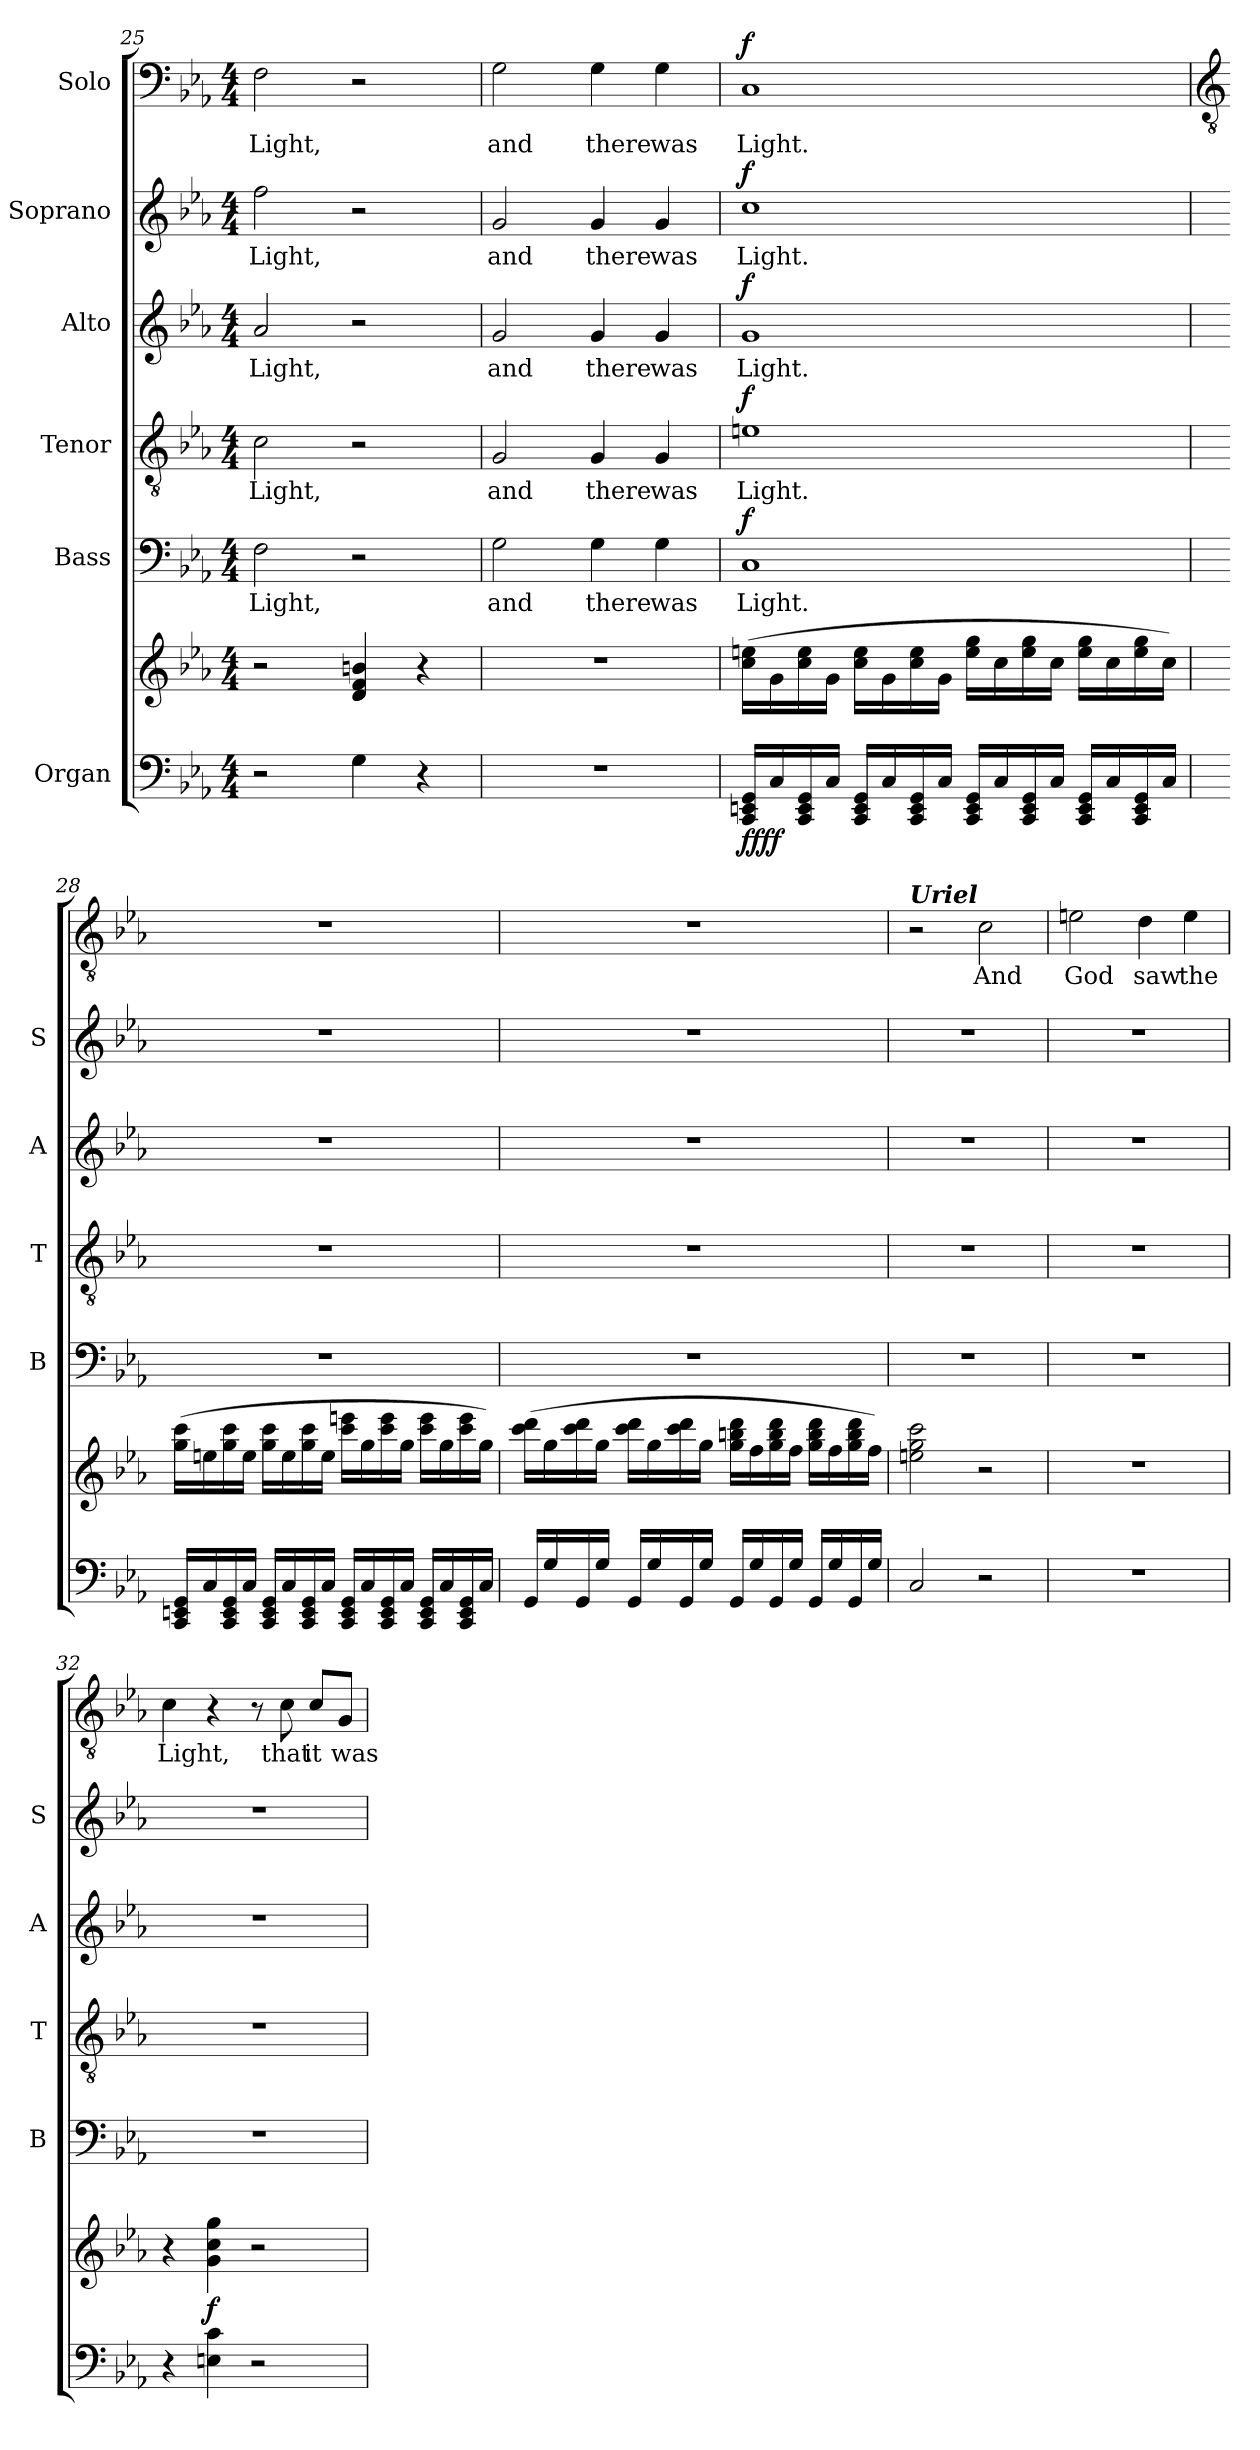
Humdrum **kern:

**kern	**kern	**dynam	**kern	**text	**dynam	**kern	**text	**dynam	**kern	**text	**dynam	**kern	**text	**dynam	**kern	**text	**dynam
*part6	*part6	*part6	*part5	*part5	*part5	*part4	*part4	*part4	*part3	*part3	*part3	*part2	*part2	*part2	*part1	*part1	*part1
*staff7	*staff6	*staff6/7	*staff5	*staff5	*staff5	*staff4	*staff4	*staff4	*staff3	*staff3	*staff3	*staff2	*staff2	*staff2	*staff1	*staff1	*staff1
*I"Organ	*	*	*I"Bass	*	*	*I"Tenor	*	*	*I"Alto	*	*	*I"Soprano	*	*	*I"Solo	*	*
*	*	*	*I'B	*	*	*I'T	*	*	*I'A	*	*	*I'S	*	*	*	*	*
*clefF4	*clefG2	*	*clefF4	*	*	*clefGv2	*	*	*clefG2	*	*	*clefG2	*	*	*clefF4	*	*
*k[b-e-a-]	*k[b-e-a-]	*	*k[b-e-a-]	*	*	*k[b-e-a-]	*	*	*k[b-e-a-]	*	*	*k[b-e-a-]	*	*	*k[b-e-a-]	*	*
*E-:	*E-:	*	*E-:	*	*	*E-:	*	*	*E-:	*	*	*E-:	*	*	*E-:	*	*
*M4/4	*M4/4	*	*M4/4	*	*	*M4/4	*	*	*M4/4	*	*	*M4/4	*	*	*M4/4	*	*
=25	=25	=25	=25	=25	=25	=25	=25	=25	=25	=25	=25	=25	=25	=25	=25	=25	=25
!	!	!	!	!LO:LY:b	!	!	!LO:LY:b	!	!	!LO:LY:b	!	!	!LO:LY:b	!	!	!LO:LY:b	!
2r	2r	.	2F\	Light,	.	2c\	Light,	.	2a-/	Light,	.	2ff\	Light,	.	2F\	Light,	.
4G\	4d/ 4f/ 4bn/	.	2r	.	.	2r	.	.	2r	.	.	2r	.	.	2r	.	.
4r	4r	.	.	.	.	.	.	.	.	.	.	.	.	.	.	.	.
=26	=26	=26	=26	=26	=26	=26	=26	=26	=26	=26	=26	=26	=26	=26	=26	=26	=26
!	!	!	!	!LO:LY:b	!	!	!LO:LY:b	!	!	!LO:LY:b	!	!	!LO:LY:b	!	!	!LO:LY:b	!
1r	1r	.	2G\	and	.	2G/	and	.	2g/	and	.	2g/	and	.	2G\	and	.
!	!	!	!	!LO:LY:b	!	!	!LO:LY:b	!	!	!LO:LY:b	!	!	!LO:LY:b	!	!	!LO:LY:b	!
.	.	.	4G\	there	.	4G/	there	.	4g/	there	.	4g/	there	.	4G\	there	.
!	!	!	!	!LO:LY:b	!	!	!LO:LY:b	!	!	!LO:LY:b	!	!	!LO:LY:b	!	!	!LO:LY:b	!
.	.	.	4G\	was	.	4G/	was	.	4g/	was	.	4g/	was	.	4G\	was	.
=27	=27	=27	=27	=27	=27	=27	=27	=27	=27	=27	=27	=27	=27	=27	=27	=27	=27
!	!	!LO:DY:b=2	!	!LO:LY:b	!	!	!LO:LY:b	!	!	!LO:LY:b	!	!	!LO:LY:b	!	!	!LO:LY:b	!
!	!	!LO:DY:n=1:b	!	!	!LO:DY:b	!	!	!LO:DY:b	!	!	!LO:DY:b	!	!	!LO:DY:b	!	!	!LO:DY:b
16CC/ 16EEn/ 16GG/LL	(>16cc\ 16een\LL	ff ff	1C	Light.	f	1en	Light.	f	1g	Light.	f	1cc	Light.	f	1C	Light.	f
16C/	16g\	.	.	.	.	.	.	.	.	.	.	.	.	.	.	.	.
16CC/ 16EE/ 16GG/	16cc\ 16ee\	.	.	.	.	.	.	.	.	.	.	.	.	.	.	.	.
16C/JJ	16g\JJ	.	.	.	.	.	.	.	.	.	.	.	.	.	.	.	.
16CC/ 16EE/ 16GG/LL	16cc\ 16ee\LL	.	.	.	.	.	.	.	.	.	.	.	.	.	.	.	.
16C/	16g\	.	.	.	.	.	.	.	.	.	.	.	.	.	.	.	.
16CC/ 16EE/ 16GG/	16cc\ 16ee\	.	.	.	.	.	.	.	.	.	.	.	.	.	.	.	.
16C/JJ	16g\JJ	.	.	.	.	.	.	.	.	.	.	.	.	.	.	.	.
16CC/ 16EE/ 16GG/LL	16ee\ 16gg\LL	.	.	.	.	.	.	.	.	.	.	.	.	.	.	.	.
16C/	16cc\	.	.	.	.	.	.	.	.	.	.	.	.	.	.	.	.
16CC/ 16EE/ 16GG/	16ee\ 16gg\	.	.	.	.	.	.	.	.	.	.	.	.	.	.	.	.
16C/JJ	16cc\JJ	.	.	.	.	.	.	.	.	.	.	.	.	.	.	.	.
16CC/ 16EE/ 16GG/LL	16ee\ 16gg\LL	.	.	.	.	.	.	.	.	.	.	.	.	.	.	.	.
16C/	16cc\	.	.	.	.	.	.	.	.	.	.	.	.	.	.	.	.
16CC/ 16EE/ 16GG/	16ee\ 16gg\	.	.	.	.	.	.	.	.	.	.	.	.	.	.	.	.
16C/JJ	16cc\JJ)	.	.	.	.	.	.	.	.	.	.	.	.	.	.	.	.
!!LO:LB:g=z
=28	=28	=28	=28	=28	=28	=28	=28	=28	=28	=28	=28	=28	=28	=28	=28	=28	=28
*	*	*	*	*	*	*	*	*	*	*	*	*	*	*	*clefGv2	*	*
16CC/ 16EEn/ 16GG/LL	(>16gg\ 16ccc\LL	.	1r	.	.	1r	.	.	1r	.	.	1r	.	.	1r	.	.
16C/	16een\	.	.	.	.	.	.	.	.	.	.	.	.	.	.	.	.
16CC/ 16EE/ 16GG/	16gg\ 16ccc\	.	.	.	.	.	.	.	.	.	.	.	.	.	.	.	.
16C/JJ	16ee\JJ	.	.	.	.	.	.	.	.	.	.	.	.	.	.	.	.
16CC/ 16EE/ 16GG/LL	16gg\ 16ccc\LL	.	.	.	.	.	.	.	.	.	.	.	.	.	.	.	.
16C/	16ee\	.	.	.	.	.	.	.	.	.	.	.	.	.	.	.	.
16CC/ 16EE/ 16GG/	16gg\ 16ccc\	.	.	.	.	.	.	.	.	.	.	.	.	.	.	.	.
16C/JJ	16ee\JJ	.	.	.	.	.	.	.	.	.	.	.	.	.	.	.	.
16CC/ 16EE/ 16GG/LL	16ccc\ 16eeen\LL	.	.	.	.	.	.	.	.	.	.	.	.	.	.	.	.
16C/	16gg\	.	.	.	.	.	.	.	.	.	.	.	.	.	.	.	.
16CC/ 16EE/ 16GG/	16ccc\ 16eee\	.	.	.	.	.	.	.	.	.	.	.	.	.	.	.	.
16C/JJ	16gg\JJ	.	.	.	.	.	.	.	.	.	.	.	.	.	.	.	.
16CC/ 16EE/ 16GG/LL	16ccc\ 16eee\LL	.	.	.	.	.	.	.	.	.	.	.	.	.	.	.	.
16C/	16gg\	.	.	.	.	.	.	.	.	.	.	.	.	.	.	.	.
16CC/ 16EE/ 16GG/	16ccc\ 16eee\	.	.	.	.	.	.	.	.	.	.	.	.	.	.	.	.
16C/JJ	16gg\JJ)	.	.	.	.	.	.	.	.	.	.	.	.	.	.	.	.
=29	=29	=29	=29	=29	=29	=29	=29	=29	=29	=29	=29	=29	=29	=29	=29	=29	=29
16GG/LL	(>16ccc\ 16ddd\LL	.	1r	.	.	1r	.	.	1r	.	.	1r	.	.	1r	.	.
16G/	16gg\	.	.	.	.	.	.	.	.	.	.	.	.	.	.	.	.
16GG/	16ccc\ 16ddd\	.	.	.	.	.	.	.	.	.	.	.	.	.	.	.	.
16G/JJ	16gg\JJ	.	.	.	.	.	.	.	.	.	.	.	.	.	.	.	.
16GG/LL	16ccc\ 16ddd\LL	.	.	.	.	.	.	.	.	.	.	.	.	.	.	.	.
16G/	16gg\	.	.	.	.	.	.	.	.	.	.	.	.	.	.	.	.
16GG/	16ccc\ 16ddd\	.	.	.	.	.	.	.	.	.	.	.	.	.	.	.	.
16G/JJ	16gg\JJ	.	.	.	.	.	.	.	.	.	.	.	.	.	.	.	.
16GG/LL	16gg\ 16bbn\ 16ddd\LL	.	.	.	.	.	.	.	.	.	.	.	.	.	.	.	.
16G/	16ff\	.	.	.	.	.	.	.	.	.	.	.	.	.	.	.	.
16GG/	16gg\ 16bb\ 16ddd\	.	.	.	.	.	.	.	.	.	.	.	.	.	.	.	.
16G/JJ	16ff\JJ	.	.	.	.	.	.	.	.	.	.	.	.	.	.	.	.
16GG/LL	16gg\ 16bb\ 16ddd\LL	.	.	.	.	.	.	.	.	.	.	.	.	.	.	.	.
16G/	16ff\	.	.	.	.	.	.	.	.	.	.	.	.	.	.	.	.
16GG/	16gg\ 16bb\ 16ddd\	.	.	.	.	.	.	.	.	.	.	.	.	.	.	.	.
16G/JJ	16ff\JJ)	.	.	.	.	.	.	.	.	.	.	.	.	.	.	.	.
=30	=30	=30	=30	=30	=30	=30	=30	=30	=30	=30	=30	=30	=30	=30	=30	=30	=30
!	!	!	!	!	!	!	!	!	!	!	!	!	!	!	!LO:TX:a:Bi:t=Uriel	!	!
2C/	2een\ 2gg\ 2ccc\	.	1r	.	.	1r	.	.	1r	.	.	1r	.	.	2r	.	.
!	!	!	!	!	!	!	!	!	!	!	!	!	!	!	!	!LO:LY:b	!
2r	2r	.	.	.	.	.	.	.	.	.	.	.	.	.	2c\	And	.
=31	=31	=31	=31	=31	=31	=31	=31	=31	=31	=31	=31	=31	=31	=31	=31	=31	=31
!	!	!	!	!	!	!	!	!	!	!	!	!	!	!	!	!LO:LY:b	!
1r	1r	.	1r	.	.	1r	.	.	1r	.	.	1r	.	.	2en\	God	.
!	!	!	!	!	!	!	!	!	!	!	!	!	!	!	!	!LO:LY:b	!
.	.	.	.	.	.	.	.	.	.	.	.	.	.	.	4d\	saw	.
!	!	!	!	!	!	!	!	!	!	!	!	!	!	!	!	!LO:LY:b	!
.	.	.	.	.	.	.	.	.	.	.	.	.	.	.	4e\	the	.
=32	=32	=32	=32	=32	=32	=32	=32	=32	=32	=32	=32	=32	=32	=32	=32	=32	=32
!	!	!	!	!	!	!	!	!	!	!	!	!	!	!	!	!LO:LY:b	!
4r	4r	.	1r	.	.	1r	.	.	1r	.	.	1r	.	.	4c\	Light,	.
!	!	!LO:DY:b	!	!	!	!	!	!	!	!	!	!	!	!	!	!	!
4En\ 4c\	4g\ 4cc\ 4gg\	f	.	.	.	.	.	.	.	.	.	.	.	.	4r	.	.
2r	2r	.	.	.	.	.	.	.	.	.	.	.	.	.	8r	.	.
!	!	!	!	!	!	!	!	!	!	!	!	!	!	!	!	!LO:LY:b	!
.	.	.	.	.	.	.	.	.	.	.	.	.	.	.	8c\	that	.
!	!	!	!	!	!	!	!	!	!	!	!	!	!	!	!	!LO:LY:b	!
.	.	.	.	.	.	.	.	.	.	.	.	.	.	.	8c/L	it	.
!	!	!	!	!	!	!	!	!	!	!	!	!	!	!	!	!LO:LY:b	!
.	.	.	.	.	.	.	.	.	.	.	.	.	.	.	8G/J	was	.
=	=	=	=	=	=	=	=	=	=	=	=	=	=	=	=	=	=
*-	*-	*-	*-	*-	*-	*-	*-	*-	*-	*-	*-	*-	*-	*-	*-	*-	*-
